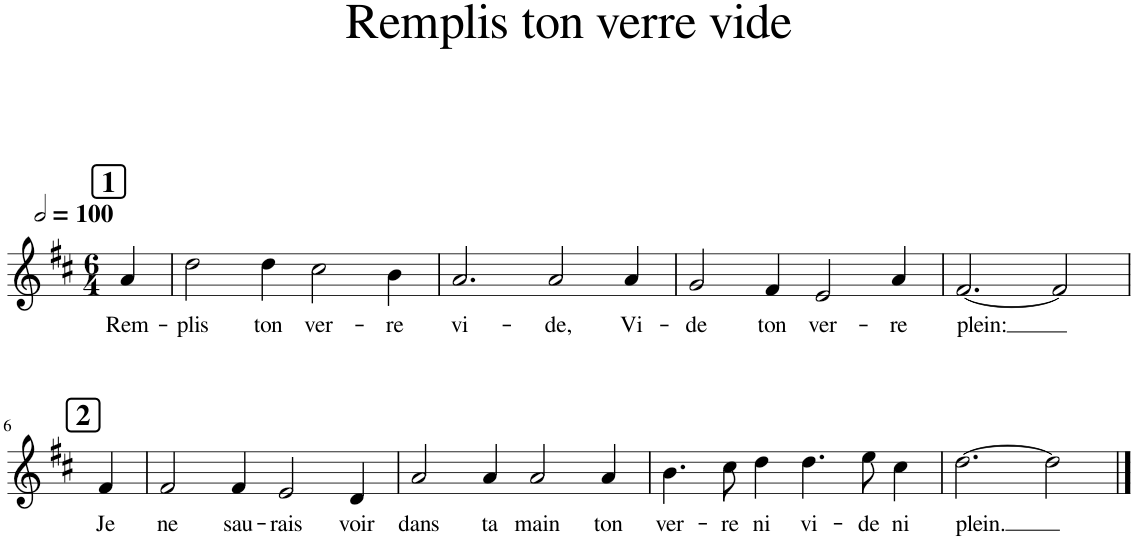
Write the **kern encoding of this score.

**kern	**text
*part1	*part1
*staff1	*staff1
*I"Voix 1	*
*I'Voix 1	*
*clefG2	*
*k[f#c#]	*
*M6/4	*
*MM200	*
!!LO:REH:place=s1:a:B:cj:fs=14:t=1
=1	=1
!	!LO:LY:b
4a/	Rem-
=2	=2
!	!LO:LY:b
2dd\	-plis
!	!LO:LY:b
4dd\	ton
!	!LO:LY:b
2cc#\	ver-
!	!LO:LY:b
4b\	-re
=3	=3
!	!LO:LY:b
2.a/	vi-
!	!LO:LY:b
2a/	-de,
!	!LO:LY:b
4a/	Vi-
=4	=4
!	!LO:LY:b
2g/	-de
!	!LO:LY:b
4f#/	ton
!	!LO:LY:b
2e/	ver-
!	!LO:LY:b
4a/	-re
=5	=5
!	!LO:LY:b
[2.f#/	plein:
2f#/]	.
!!LO:LB:g=z
!!LO:REH:place=s1:a:B:cj:fs=14:t=2
=6	=6
!	!LO:LY:b
4f#/	Je
=7	=7
!	!LO:LY:b
2f#/	ne
!	!LO:LY:b
4f#/	sau-
!	!LO:LY:b
2e/	-rais
!	!LO:LY:b
4d/	voir
=8	=8
!	!LO:LY:b
2a/	dans
!	!LO:LY:b
4a/	ta
!	!LO:LY:b
2a/	main
!	!LO:LY:b
4a/	ton
=9	=9
!	!LO:LY:b
4.b\	ver-
!	!LO:LY:b
8cc#\	-re
!	!LO:LY:b
4dd\	ni
!	!LO:LY:b
4.dd\	vi-
!	!LO:LY:b
8ee\	-de
!	!LO:LY:b
4cc#\	ni
=10	=10
!	!LO:LY:b
[2.dd\	plein.
2dd\]	.
==	==
*-	*-
